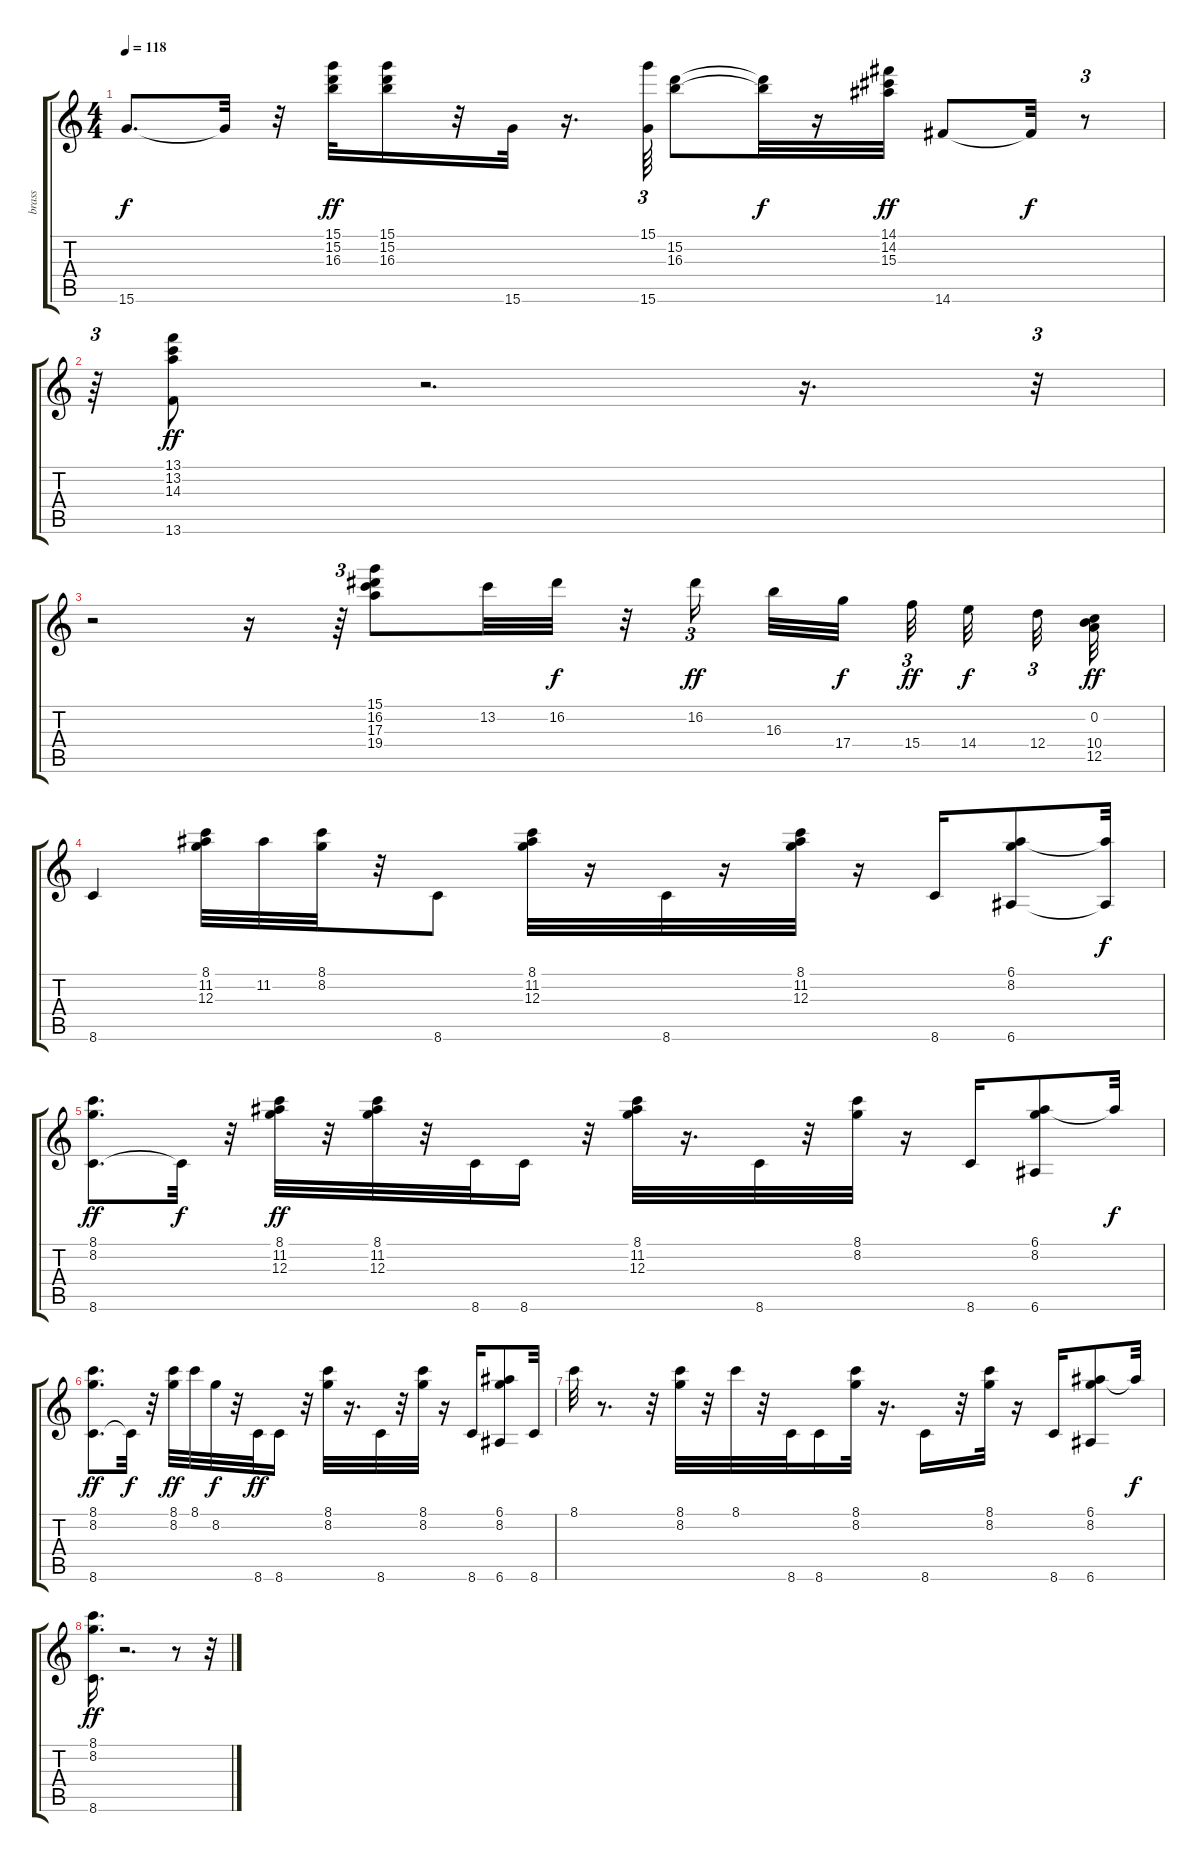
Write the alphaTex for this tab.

\track ("brass   " "brass   ") {instrument acousticguitarsteel}
\staff {score tabs}
\tuning (E4 B3 G3 D3 A2 E2) {hide}
\ts (4 4)
\tempo 118
\clef g2
\ks c
15.6{t}.8{d dy f} 15.6{t}.32 r.32 (15.1 15.2 16.3).32{dy ff} (15.1 15.2 16.3).16 r.32 15.6.32 r.16{d} (15.1 15.6).64{tu (3 2)} (15.2 16.3).8 (15.2{t} 16.3{t}).32{dy f} r.16 (14.1 14.2 15.3).32{dy ff} 14.6.8 14.6{t}.32{dy f} r.8{tu (3 2)} |
r.64{tu (3 2)} (13.1 13.2 14.3 13.6).8{dy ff} r.2{d} r.16{d} r.32{tu (3 2)} |
r.2 r.16 r.64{tu (3 2)} (15.1 16.2 17.3 19.4).8 13.2.32 16.2.32{dy f} r.32 16.2.16{tu (3 2) dy ff} 16.3.32 17.4.32{dy f} 15.4.32{tu (3 2) dy ff} 14.4.32{dy f} 12.4.32{tu (3 2)} (0.2 10.4 12.5).32{dy ff} |
8.6.4 (8.1 11.2 12.3).32 11.2.32 (8.1 8.2).32 r.32 8.6.8 (8.1 11.2 12.3).32 r.16 8.6.32 r.16 (8.1 11.2 12.3).32 r.16 8.6.16 (6.1 8.2 6.6).8 (6.1{t} 6.6{t}).32{dy f} |
(8.1 8.2 8.6).8{d dy ff} 8.6{t}.32{dy f} r.32 (8.1 11.2 12.3).32{dy ff} r.32 (8.1 11.2 12.3).32 r.32 8.6.32 8.6.16 r.32 (8.1 11.2 12.3).32 r.16{d} 8.6.32 r.32 (8.1 8.2).32 r.16 8.6.16 (6.1 8.2 6.6).8 6.1{t}.32{dy f} |
(8.1 8.2 8.6).8{d dy ff} 8.6{t}.32{dy f} r.32 (8.1 8.2).32{dy ff} 8.1.32 8.2.32{dy f} r.32 8.6.32{dy ff} 8.6.16 r.32 (8.1 8.2).32 r.16{d} 8.6.32 r.32 (8.1 8.2).32 r.16 8.6.16 (6.1 8.2 6.6).8 8.6.32 |
8.1.32 r.8{d} r.32 (8.1 8.2).32 r.32 8.1.32 r.32 8.6.32 8.6.16 (8.1 8.2).32 r.16{d} 8.6.16 r.32 (8.1 8.2).32 r.16 8.6.16 (6.1 8.2 6.6).8 6.1{t}.32{dy f} |
(8.1 8.2 8.6).16{d dy ff} r.2{d} r.8 r.32
